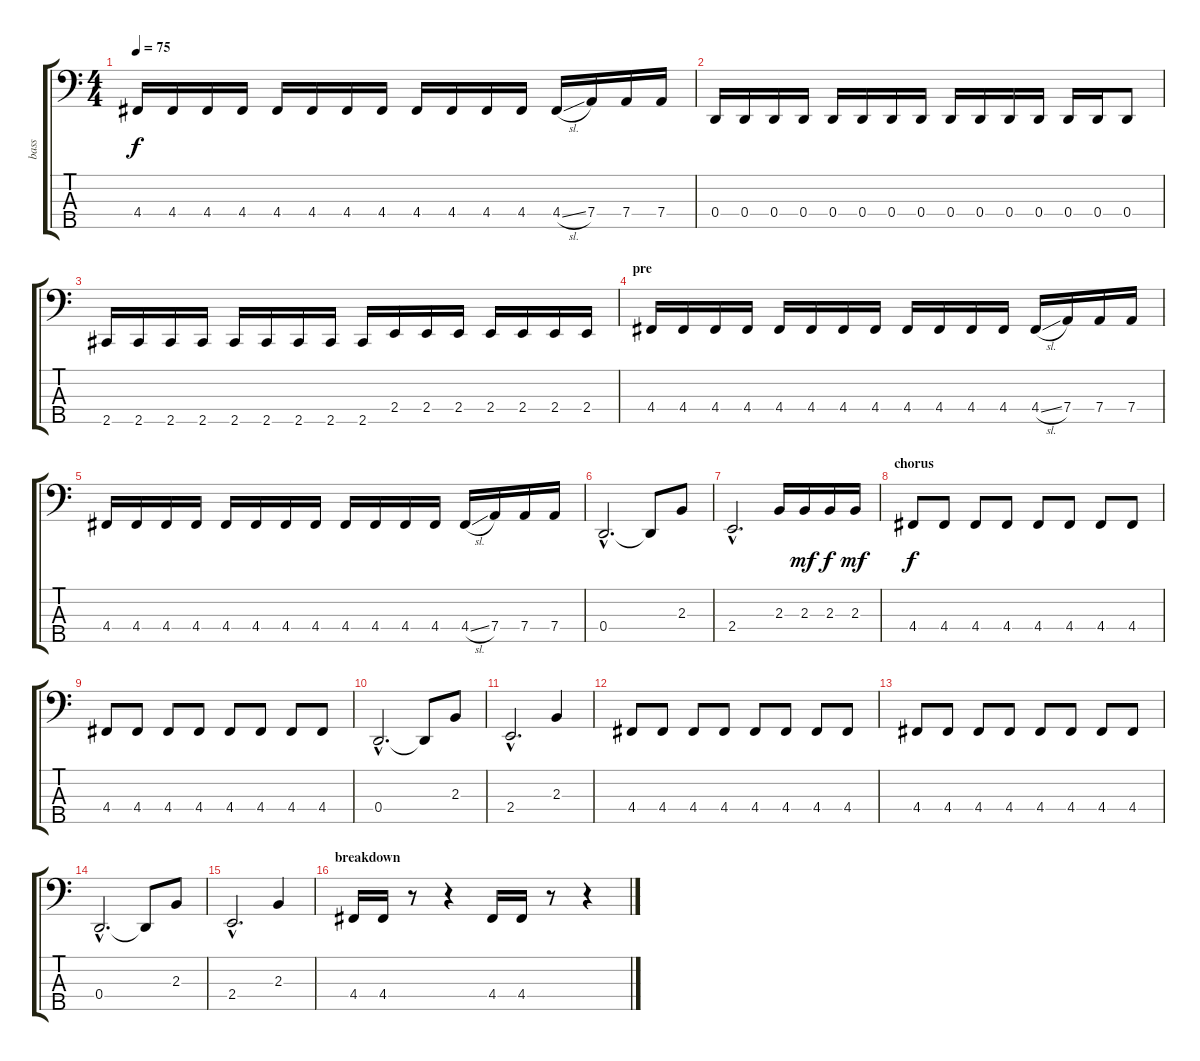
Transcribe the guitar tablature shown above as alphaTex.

\track ("bass" "bass") {instrument electricbassfinger}
\staff {score tabs}
\tuning (G2 D2 A1 D1 B0) {hide}
\ts (4 4)
\tempo 75
\clef f4
\ks c
4.4.16{dy f} 4.4.16 4.4.16 4.4.16 4.4.16 4.4.16 4.4.16 4.4.16 4.4.16 4.4.16 4.4.16 4.4.16 4.4{sl}.16 7.4.16 7.4.16 7.4.16 |
0.4.16 0.4.16 0.4.16 0.4.16 0.4.16 0.4.16 0.4.16 0.4.16 0.4.16 0.4.16 0.4.16 0.4.16 0.4.16 0.4.16 0.4.8 |
2.5.16 2.5.16 2.5.16 2.5.16 2.5.16 2.5.16 2.5.16 2.5.16 2.5.16 2.4.16 2.4.16 2.4.16 2.4.16 2.4.16 2.4.16 2.4.16 |
\section ("" "pre")
4.4.16 4.4.16 4.4.16 4.4.16 4.4.16 4.4.16 4.4.16 4.4.16 4.4.16 4.4.16 4.4.16 4.4.16 4.4{sl}.16 7.4.16 7.4.16 7.4.16 |
4.4.16 4.4.16 4.4.16 4.4.16 4.4.16 4.4.16 4.4.16 4.4.16 4.4.16 4.4.16 4.4.16 4.4.16 4.4{sl}.16 7.4.16 7.4.16 7.4.16 |
0.4{hac}.2{d} 0.4{t}.8 2.3.8 |
2.4{hac}.2{d} 2.3.16 2.3.16{dy mf} 2.3.16{dy f} 2.3.16{dy mf} |
\section ("" "chorus")
4.4.8{dy f} 4.4.8 4.4.8 4.4.8 4.4.8 4.4.8 4.4.8 4.4.8 |
4.4.8 4.4.8 4.4.8 4.4.8 4.4.8 4.4.8 4.4.8 4.4.8 |
0.4{hac}.2{d} 0.4{t}.8 2.3.8 |
2.4{hac}.2{d} 2.3.4 |
4.4.8 4.4.8 4.4.8 4.4.8 4.4.8 4.4.8 4.4.8 4.4.8 |
4.4.8 4.4.8 4.4.8 4.4.8 4.4.8 4.4.8 4.4.8 4.4.8 |
0.4{hac}.2{d} 0.4{t}.8 2.3.8 |
2.4{hac}.2{d} 2.3.4 |
\section ("" "breakdown")
4.4.16 4.4.16 r.8 r.4 4.4.16 4.4.16 r.8 r.4
